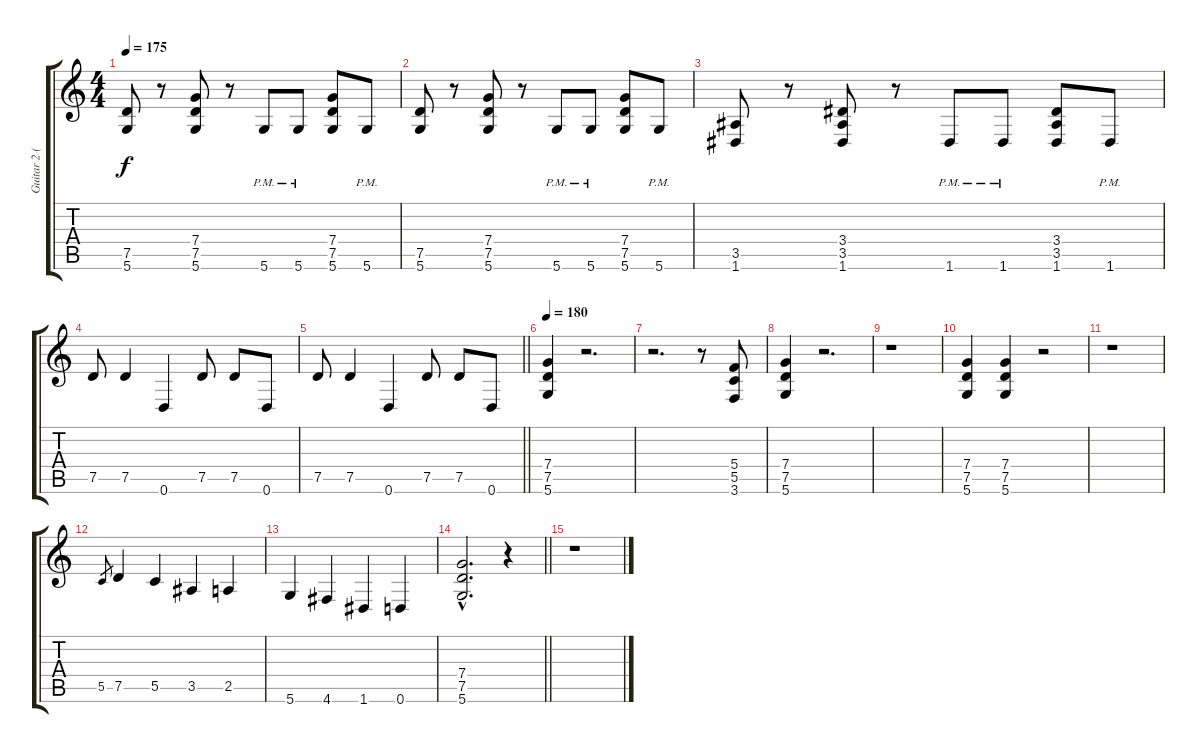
\track ("Guitar 2 (Rhythm)" "Guitar 2 (") {instrument distortionguitar}
\staff {score tabs}
\tuning (D4 A3 F3 C3 G2 D2) {hide}
\ts (4 4)
\tempo 175
\clef g2
\ks c
(7.5 5.6).8{dy f} r.8 (7.4 7.5 5.6).8 r.8 5.6{pm}.8 5.6{pm}.8 (7.4 7.5 5.6).8 5.6{pm}.8 |
(7.5 5.6).8 r.8 (7.4 7.5 5.6).8 r.8 5.6{pm}.8 5.6{pm}.8 (7.4 7.5 5.6).8 5.6{pm}.8 |
(3.5 1.6).8 r.8 (3.4 3.5 1.6).8 r.8 1.6{pm}.8 1.6{pm}.8 (3.4 3.5 1.6).8 1.6{pm}.8 |
7.5.8 7.5.4 0.6.4 7.5.8 7.5.8 0.6.8 |
\barLineRight lightlight
7.5.8 7.5.4 0.6.4 7.5.8 7.5.8 0.6.8 |
\tempo 180
(7.4 7.5 5.6).4 r.2{d} |
r.2{d} r.8 (5.4 5.5 3.6).8 |
(7.4 7.5 5.6).4 r.2{d} |
r.1 |
(7.4 7.5 5.6).4 (7.4 7.5 5.6).4 r.2 |
r.1 |
5.5.8{gr} 7.5.4 5.5.4 3.5.4 2.5.4 |
5.6.4 4.6.4 1.6.4 0.6.4 |
\barLineRight lightlight
(7.4{hac} 7.5{hac} 5.6{hac}).2{d} r.4 |
r.1
